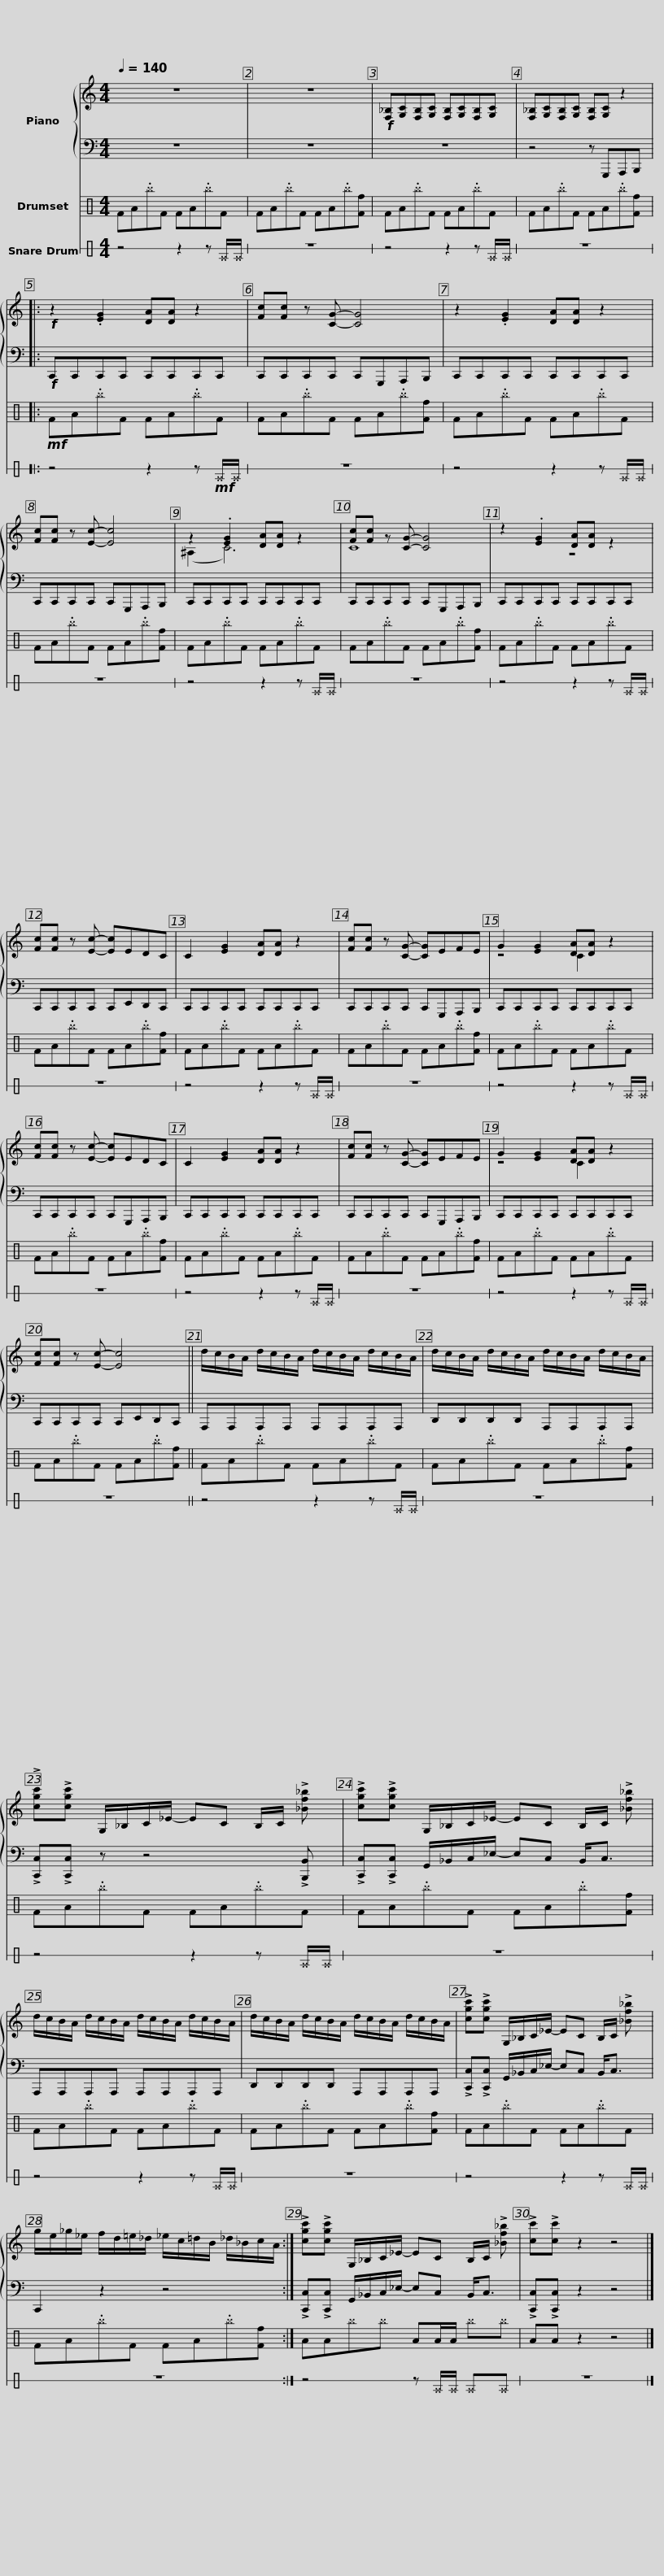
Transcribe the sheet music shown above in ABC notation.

X:1
%%score { ( 1 3 ) | 2 } 4 5
L:1/8
Q:1/4=140
M:4/4
I:linebreak $
K:C
V:1 treble
V:3 treble
V:2 bass
V:4 perc
K:none
V:5 perc stafflines=1
K:none
V:1
 z8 | z8 |!f! [F,_B,][G,C][F,B,][G,C] [F,B,][G,C][F,B,][G,C] | [F,_B,][G,C][F,B,][G,C] [F,B,][G,C] z2 |:$!f! z2 .[EG]2 [DA][DA] z2 | %5
 [Fc][Fc] z [CG]- [CG]4 | z2 .[EG]2 [DA][DA] z2 |$ [Fc][Fc] z [Ec]- [Ec]4 | z2 .[EG]2 [DA][DA] z2 | [Fc][Fc] z [CG]- [CG]4 |$ %10
 z2 .[EG]2 [DA][DA] z2 | [Fc][Fc] z [Ec]- [Ec]EDC | C2 [EG]2 [DA][DA] z2 |$ [Fc][Fc] z [CG]- [CG]EFE | G2 [EG]2 [DA][DA] z2 | %15
 [Fc][Fc] z [Ec]- [Ec]EDC |$ C2 [EG]2 [DA][DA] z2 | [Fc][Fc] z [CG]- [CG]EFE | G2 [EG]2 [DA][DA] z2 |$ [Fc][Fc] z [Ec]- [Ec]4 || %20
 d/c/B/A/ d/c/B/A/ d/c/B/A/ d/c/B/A/ | d/c/B/A/ d/c/B/A/ d/c/B/A/ d/c/B/A/ |$ !>![cgc']!>![cgc'] G,/_B,/C/_E/- EC B,/C/ !>![_Bf_b] | !>![cgc']!>![cgc'] G,/_B,/C/_E/- EC B,/C/ !>![_Bf_b] |$ d/c/B/A/ d/c/B/A/ d/c/B/A/ d/c/B/A/ | %25
 d/c/B/A/ d/c/B/A/ d/c/B/A/ d/c/B/A/ |$ !>![cgc']!>![cgc'] G,/_B,/C/_E/- EC B,/C/ !>![_Bf_b] | g/e/_g/_e/ f/d/=e/_d/ _e/c/=d/B/ _d/_B/c/A/ :|$ !>![cgc']!>![cgc'] G,/_B,/C/_E/- EC B,/C/ !>![_Bf_b] | !>![cc']!>![cc'] z2 z4 |] %30
V:2
 z8 | z8 | z8 | z4 z G,,,A,,,B,,, |:$!f! C,,C,,C,,C,, C,,C,,C,,C,, | %5
 C,,C,,C,,C,, C,,G,,,A,,,B,,, | C,,C,,C,,C,, C,,C,,C,,C,, |$ C,,C,,C,,C,, C,,G,,,A,,,B,,, | C,,C,,C,,C,, C,,C,,C,,C,, | C,,C,,C,,C,, C,,G,,,A,,,B,,, |$ %10
 C,,C,,C,,C,, C,,C,,C,,C,, | C,,C,,C,,C,, C,,E,,D,,C,, | C,,C,,C,,C,, C,,C,,C,,C,, |$ C,,C,,C,,C,, C,,G,,,A,,,B,,, | C,,C,,C,,C,, C,,C,,C,,C,, | %15
 C,,C,,C,,C,, C,,G,,,A,,,B,,, |$ C,,C,,C,,C,, C,,C,,C,,C,, | C,,C,,C,,C,, C,,G,,,A,,,B,,, | C,,C,,C,,C,, C,,C,,C,,C,, |$ C,,C,,C,,C,, C,,E,,D,,C,, || %20
 A,,,A,,,A,,,A,,, A,,,A,,,A,,,A,,, | D,,D,,D,,D,, A,,,A,,,A,,,A,,, |$ !>![C,,C,]!>![C,,C,] z z4 !>![B,,,B,,] | !>![C,,C,]!>![C,,C,] G,,/_B,,/C,/_E,/- E,C, B,,<C, |$ A,,,A,,,A,,,A,,, A,,,A,,,A,,,A,,, | %25
 D,,D,,D,,D,, A,,,A,,,A,,,A,,, |$ !>![C,,C,]!>![C,,C,] G,,/_B,,/C,/_E,/- E,C, B,,<C, | C,,2 z2 z4 :|$ !>![C,,C,]!>![C,,C,] G,,/_B,,/C,/_E,/- E,C, B,,<C, | !>![C,,C,]!>![C,,C,] z2 z4 |] %30
V:3
 x8 | x8 | x8 | x8 |:$ x8 | %5
 x8 | x8 |$ x8 | (^A,2 C6) | C8 |$ %10
 z8 | x8 | x8 |$ x8 | z4 C2 z2 | %15
 x8 |$ x8 | x8 | z4 C2 z2 |$ x8 || %20
 x8 | x8 |$ x8 | x8 |$ x8 | %25
 x8 |$ x8 | x8 :|$ x8 | x8 |] %30
V:4
 FA.^bF FA.^bF | FA.^bF FA.^b[Ff] | FA.^bF FA.^bF | FA.^bF FA.^b[Ff] |:$!mf! FA.^bF FA.^bF | %5
 FA.^bF FA.^b[Ff] | FA.^bF FA.^bF |$ FA.^bF FA.^b[Ff] | FA.^bF FA.^bF | FA.^bF FA.^b[Ff] |$ %10
 FA.^bF FA.^bF | FA.^bF FA.^b[Ff] | FA.^bF FA.^bF |$ FA.^bF FA.^b[Ff] | FA.^bF FA.^bF | %15
 FA.^bF FA.^b[Ff] |$ FA.^bF FA.^bF | FA.^bF FA.^b[Ff] | FA.^bF FA.^bF |$ FA.^bF FA.^b[Ff] || %20
 FA.^bF FA.^bF | FA.^bF FA.^b[Ff] |$ FA.^bF FA.^bF | FA.^bF FA.^b[Ff] |$ FA.^bF FA.^bF | %25
 FA.^bF FA.^b[Ff] |$ FA.^bF FA.^bF | FA.^bF FA.^b[Ff] :|$ AA^b^b AA/A/ ^b^b | AA z2 z4 |] %30
V:5
 z4 z2 z ^E/^E/ | z8 | z4 z2 z ^E/^E/ | z8 |:$ z4 z2 z!mf! ^E/^E/ | %5
 z8 | z4 z2 z ^E/^E/ |$ z8 | z4 z2 z ^E/^E/ | z8 |$ %10
 z4 z2 z ^E/^E/ | z8 | z4 z2 z ^E/^E/ |$ z8 | z4 z2 z ^E/^E/ | %15
 z8 |$ z4 z2 z ^E/^E/ | z8 | z4 z2 z ^E/^E/ |$ z8 || %20
 z4 z2 z ^E/^E/ | z8 |$ z4 z2 z ^E/^E/ | z8 |$ z4 z2 z ^E/^E/ | %25
 z8 |$ z4 z2 z ^E/^E/ | z8 :|$ z4 z ^E/^E/ ^E^E | z8 |] %30
